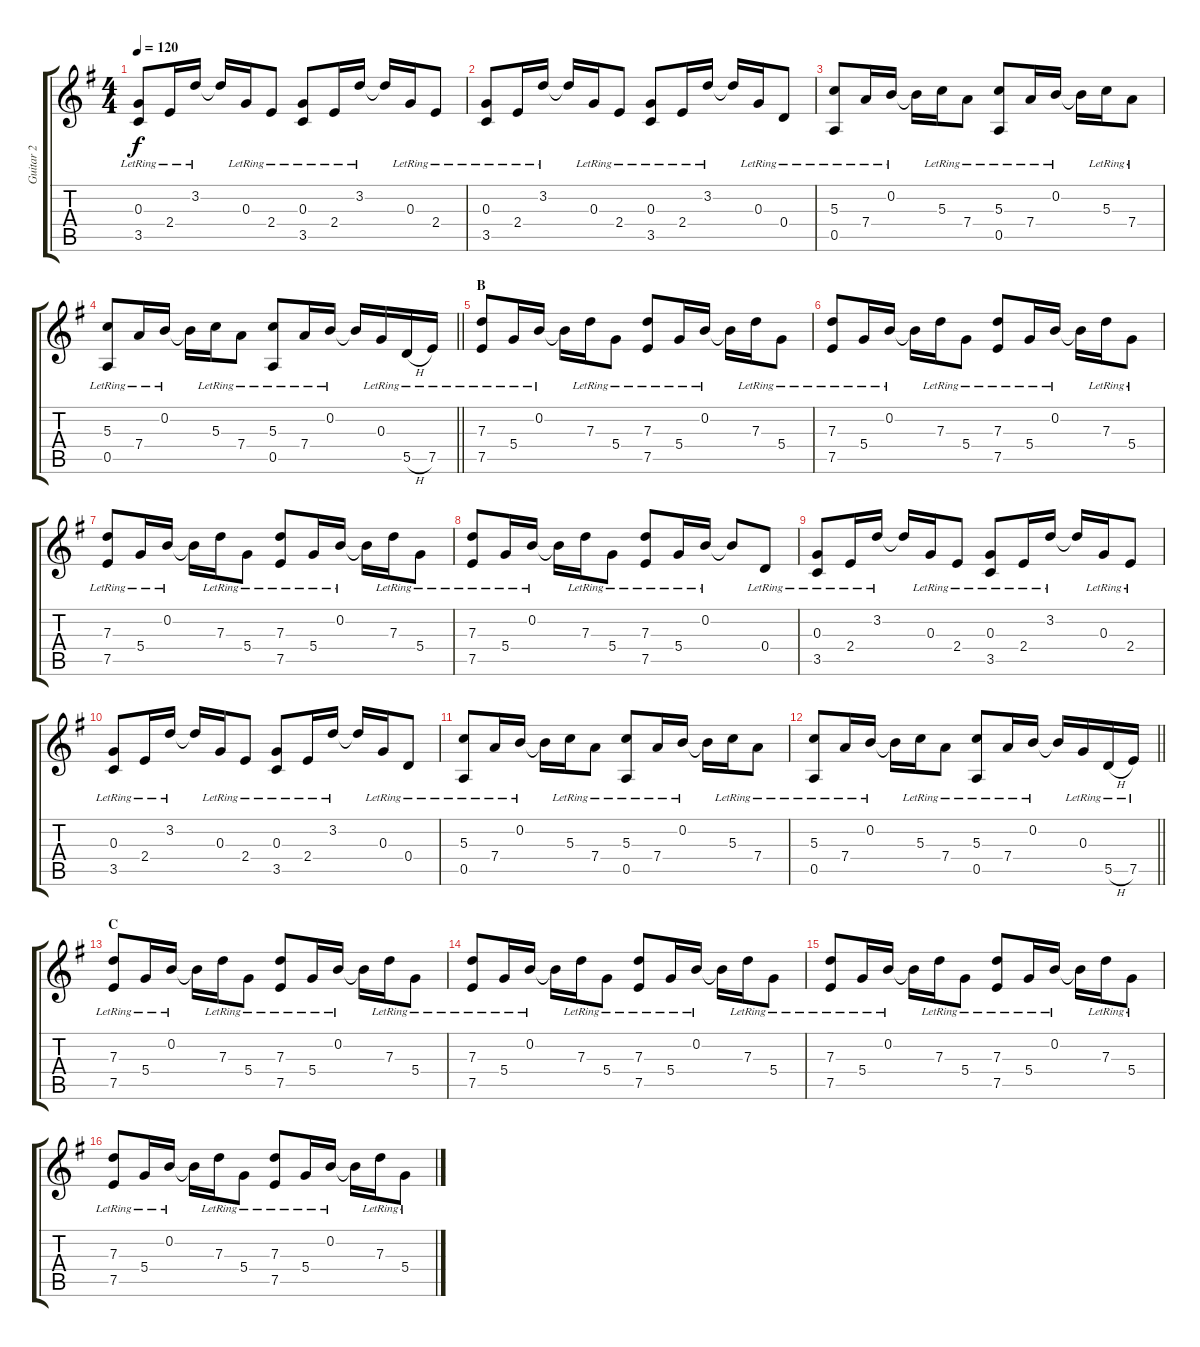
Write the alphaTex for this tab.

\track ("Guitar 2" "Guitar 2") {instrument acousticguitarsteel}
\staff {score tabs}
\tuning (E4 B3 G3 D3 A2 E2) {hide}
\ts (4 4)
\tempo 120
\clef g2
\ks g
(0.3{lr} 3.5{lr}).8{dy f} 2.4{lr}.16 3.2{lr}.16 3.2{t}.16 0.3{lr}.16 2.4{lr}.8 (0.3{lr} 3.5{lr}).8 2.4{lr}.16 3.2{lr}.16 3.2{t}.16 0.3{lr}.16 2.4{lr}.8 |
(0.3{lr} 3.5{lr}).8 2.4{lr}.16 3.2{lr}.16 3.2{t}.16 0.3{lr}.16 2.4{lr}.8 (0.3{lr} 3.5{lr}).8 2.4{lr}.16 3.2{lr}.16 3.2{t}.16 0.3{lr}.16 0.4{lr}.8 |
(5.3{lr} 0.5{lr}).8 7.4{lr}.16 0.2{lr}.16 0.2{t}.16 5.3{lr}.16 7.4{lr}.8 (5.3{lr} 0.5{lr}).8 7.4{lr}.16 0.2{lr}.16 0.2{t}.16 5.3{lr}.16 7.4{lr}.8 |
\barLineRight lightlight
(5.3{lr} 0.5{lr}).8 7.4{lr}.16 0.2{lr}.16 0.2{t}.16 5.3{lr}.16 7.4{lr}.8 (5.3{lr} 0.5{lr}).8 7.4{lr}.16 0.2{lr}.16 0.2{t}.16 0.3{lr}.16 5.5{h lr}.16 7.5{lr}.16 |
\section ("" "B")
(7.3{lr} 7.5{lr}).8 5.4{lr}.16 0.2{lr}.16 0.2{t}.16 7.3{lr}.16 5.4{lr}.8 (7.3{lr} 7.5{lr}).8 5.4{lr}.16 0.2{lr}.16 0.2{t}.16 7.3{lr}.16 5.4{lr}.8 |
(7.3{lr} 7.5{lr}).8 5.4{lr}.16 0.2{lr}.16 0.2{t}.16 7.3{lr}.16 5.4{lr}.8 (7.3{lr} 7.5{lr}).8 5.4{lr}.16 0.2{lr}.16 0.2{t}.16 7.3{lr}.16 5.4{lr}.8 |
(7.3{lr} 7.5{lr}).8 5.4{lr}.16 0.2{lr}.16 0.2{t}.16 7.3{lr}.16 5.4{lr}.8 (7.3{lr} 7.5{lr}).8 5.4{lr}.16 0.2{lr}.16 0.2{t}.16 7.3{lr}.16 5.4{lr}.8 |
(7.3{lr} 7.5{lr}).8 5.4{lr}.16 0.2{lr}.16 0.2{t}.16 7.3{lr}.16 5.4{lr}.8 (7.3{lr} 7.5{lr}).8 5.4{lr}.16 0.2{lr}.16 0.2{t}.8 0.4{lr}.8 |
(0.3{lr} 3.5{lr}).8 2.4{lr}.16 3.2{lr}.16 3.2{t}.16 0.3{lr}.16 2.4{lr}.8 (0.3{lr} 3.5{lr}).8 2.4{lr}.16 3.2{lr}.16 3.2{t}.16 0.3{lr}.16 2.4{lr}.8 |
(0.3{lr} 3.5{lr}).8 2.4{lr}.16 3.2{lr}.16 3.2{t}.16 0.3{lr}.16 2.4{lr}.8 (0.3{lr} 3.5{lr}).8 2.4{lr}.16 3.2{lr}.16 3.2{t}.16 0.3{lr}.16 0.4{lr}.8 |
(5.3{lr} 0.5{lr}).8 7.4{lr}.16 0.2{lr}.16 0.2{t}.16 5.3{lr}.16 7.4{lr}.8 (5.3{lr} 0.5{lr}).8 7.4{lr}.16 0.2{lr}.16 0.2{t}.16 5.3{lr}.16 7.4{lr}.8 |
\barLineRight lightlight
(5.3{lr} 0.5{lr}).8 7.4{lr}.16 0.2{lr}.16 0.2{t}.16 5.3{lr}.16 7.4{lr}.8 (5.3{lr} 0.5{lr}).8 7.4{lr}.16 0.2{lr}.16 0.2{t}.16 0.3{lr}.16 5.5{h lr}.16 7.5{lr}.16 |
\section ("" "C")
(7.3{lr} 7.5{lr}).8 5.4{lr}.16 0.2{lr}.16 0.2{t}.16 7.3{lr}.16 5.4{lr}.8 (7.3{lr} 7.5{lr}).8 5.4{lr}.16 0.2{lr}.16 0.2{t}.16 7.3{lr}.16 5.4{lr}.8 |
(7.3{lr} 7.5{lr}).8 5.4{lr}.16 0.2{lr}.16 0.2{t}.16 7.3{lr}.16 5.4{lr}.8 (7.3{lr} 7.5{lr}).8 5.4{lr}.16 0.2{lr}.16 0.2{t}.16 7.3{lr}.16 5.4{lr}.8 |
(7.3{lr} 7.5{lr}).8 5.4{lr}.16 0.2{lr}.16 0.2{t}.16 7.3{lr}.16 5.4{lr}.8 (7.3{lr} 7.5{lr}).8 5.4{lr}.16 0.2{lr}.16 0.2{t}.16 7.3{lr}.16 5.4{lr}.8 |
(7.3{lr} 7.5{lr}).8 5.4{lr}.16 0.2{lr}.16 0.2{t}.16 7.3{lr}.16 5.4{lr}.8 (7.3{lr} 7.5{lr}).8 5.4{lr}.16 0.2{lr}.16 0.2{t}.16 7.3{lr}.16 5.4{lr}.8
